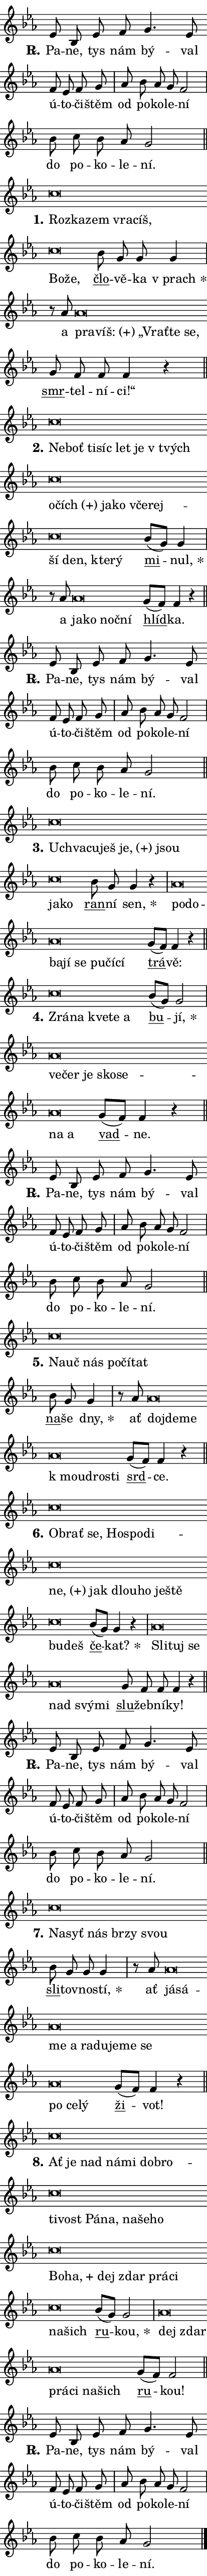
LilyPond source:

\version "2.24.0"
\header { tagline = "" }
\paper {
  indent = 0\cm
  top-margin = 0\cm
  right-margin = 0\cm
  bottom-margin = 0\cm
  left-margin = 0\cm
  paper-width = 7\cm
  page-breaking = #ly:one-page-breaking
  system-system-spacing.basic-distance = #11
  score-system-spacing.basic-distance = #11
  ragged-last = ##f
}


%% Author: Thomas Morley
%% https://lists.gnu.org/archive/html/lilypond-user/2020-05/msg00002.html
#(define (line-position grob)
"Returns position of @var[grob} in current system:
   @code{'start}, if at first time-step
   @code{'end}, if at last time-step
   @code{'middle} otherwise
"
  (let* ((col (ly:item-get-column grob))
         (ln (ly:grob-object col 'left-neighbor))
         (rn (ly:grob-object col 'right-neighbor))
         (col-to-check-left (if (ly:grob? ln) ln col))
         (col-to-check-right (if (ly:grob? rn) rn col))
         (break-dir-left
           (and
             (ly:grob-property col-to-check-left 'non-musical #f)
             (ly:item-break-dir col-to-check-left)))
         (break-dir-right
           (and
             (ly:grob-property col-to-check-right 'non-musical #f)
             (ly:item-break-dir col-to-check-right))))
        (cond ((eqv? 1 break-dir-left) 'start)
              ((eqv? -1 break-dir-right) 'end)
              (else 'middle))))

#(define (tranparent-at-line-position vctor)
  (lambda (grob)
  "Relying on @code{line-position} select the relevant enry from @var{vctor}.
Used to determine transparency,"
    (case (line-position grob)
      ((end) (not (vector-ref vctor 0)))
      ((middle) (not (vector-ref vctor 1)))
      ((start) (not (vector-ref vctor 2))))))

noteHeadBreakVisibility =
#(define-music-function (break-visibility)(vector?)
"Makes @code{NoteHead}s transparent relying on @var{break-visibility}"
#{
  \override NoteHead.transparent =
    #(tranparent-at-line-position break-visibility)
#})

#(define delete-ledgers-for-transparent-note-heads
  (lambda (grob)
    "Reads whether a @code{NoteHead} is transparent.
If so this @code{NoteHead} is removed from @code{'note-heads} from
@var{grob}, which is supposed to be @code{LedgerLineSpanner}.
As a result ledgers are not printed for this @code{NoteHead}"
    (let* ((nhds-array (ly:grob-object grob 'note-heads))
           (nhds-list
             (if (ly:grob-array? nhds-array)
                 (ly:grob-array->list nhds-array)
                 '()))
           ;; Relies on the transparent-property being done before
           ;; Staff.LedgerLineSpanner.after-line-breaking is executed.
           ;; This is fragile ...
           (to-keep
             (remove
               (lambda (nhd)
                 (ly:grob-property nhd 'transparent #f))
               nhds-list)))
      ;; TODO find a better method to iterate over grob-arrays, similiar
      ;; to filter/remove etc for lists
      ;; For now rebuilt from scratch
      (set! (ly:grob-object grob 'note-heads)  '())
      (for-each
        (lambda (nhd)
          (ly:pointer-group-interface::add-grob grob 'note-heads nhd))
        to-keep))))

hideNotes = {
  \noteHeadBreakVisibility #begin-of-line-visible
}
unHideNotes = {
  \noteHeadBreakVisibility #all-visible
}

% work-around for resetting accidentals
% https://lilypond.org/doc/v2.23/Documentation/notation/displaying-rhythms#unmetered-music
cadenzaMeasure = {
  \cadenzaOff
  \partial 1024 s1024
  \cadenzaOn
}

#(define-markup-command (accent layout props text) (markup?)
  "Underline accented syllable"
  (interpret-markup layout props
    #{\markup \override #'(offset . 4.3) \underline { #text }#}))

responsum = \markup \concat {
  "R" \hspace #-1.05 \path #0.1 #'((moveto 0 0.07) (lineto 0.9 0.8)) \hspace #0.05 "."
}

\layout {
    \context {
        \Staff
        \remove "Time_signature_engraver"
        \override LedgerLineSpanner.after-line-breaking = #delete-ledgers-for-transparent-note-heads
    }
    \context {
        \Voice {
            \override NoteHead.output-attributes = #'((class . "notehead"))
            \override Hairpin.height = #0.55
        }
    }
    \context {
        \Lyrics {
            \override StanzaNumber.output-attributes = #'((class . "stanzanumber"))
            \override LyricSpace.minimum-distance = #0.9
            \override LyricText.font-name = #"TeX Gyre Schola"
            \override LyricText.font-size = 1
            \override StanzaNumber.font-name = #"TeX Gyre Schola Bold"
            \override StanzaNumber.font-size = 1
        }
    }
}

% magnetic-lyrics.ily
%
%   written by
%     Jean Abou Samra <jean@abou-samra.fr>
%     Werner Lemberg <wl@gnu.org>
%
%   adapted by
%     Jiri Hon <jiri.hon@gmail.com>
%
% Version 2022-Apr-15

% https://www.mail-archive.com/lilypond-user@gnu.org/msg149350.html

#(define (Left_hyphen_pointer_engraver context)
   "Collect syllable-hyphen-syllable occurrences in lyrics and store
them in properties.  This engraver only looks to the left.  For
example, if the lyrics input is @code{foo -- bar}, it does the
following.

@itemize @bullet
@item
Set the @code{text} property of the @code{LyricHyphen} grob between
@q{foo} and @q{bar} to @code{foo}.

@item
Set the @code{left-hyphen} property of the @code{LyricText} grob with
text @q{foo} to the @code{LyricHyphen} grob between @q{foo} and
@q{bar}.
@end itemize

Use this auxiliary engraver in combination with the
@code{lyric-@/text::@/apply-@/magnetic-@/offset!} hook."
   (let ((hyphen #f)
         (text #f))
     (make-engraver
      (acknowledgers
       ((lyric-syllable-interface engraver grob source-engraver)
        (set! text grob)))
      (end-acknowledgers
       ((lyric-hyphen-interface engraver grob source-engraver)
        ;(when (not (grob::has-interface grob 'lyric-space-interface))
          (set! hyphen grob)));)
      ((stop-translation-timestep engraver)
       (when (and text hyphen)
         (ly:grob-set-object! text 'left-hyphen hyphen))
       (set! text #f)
       (set! hyphen #f)))))

#(define (lyric-text::apply-magnetic-offset! grob)
   "If the space between two syllables is less than the value in
property @code{LyricText@/.details@/.squash-threshold}, move the right
syllable to the left so that it gets concatenated with the left
syllable.

Use this function as a hook for
@code{LyricText@/.after-@/line-@/breaking} if the
@code{Left_@/hyphen_@/pointer_@/engraver} is active."
   (let ((hyphen (ly:grob-object grob 'left-hyphen #f)))
     (when hyphen
       (let ((left-text (ly:spanner-bound hyphen LEFT)))
         (when (grob::has-interface left-text 'lyric-syllable-interface)
           (let* ((common (ly:grob-common-refpoint grob left-text X))
                  (this-x-ext (ly:grob-extent grob common X))
                  (left-x-ext
                   (begin
                     ;; Trigger magnetism for left-text.
                     (ly:grob-property left-text 'after-line-breaking)
                     (ly:grob-extent left-text common X)))
                  ;; `delta` is the gap width between two syllables.
                  (delta (- (interval-start this-x-ext)
                            (interval-end left-x-ext)))
                  (details (ly:grob-property grob 'details))
                  (threshold (assoc-get 'squash-threshold details 0.2)))
             (when (< delta threshold)
               (let* (;; We have to manipulate the input text so that
                      ;; ligatures crossing syllable boundaries are not
                      ;; disabled.  For languages based on the Latin
                      ;; script this is essentially a beautification.
                      ;; However, for non-Western scripts it can be a
                      ;; necessity.
                      (lt (ly:grob-property left-text 'text))
                      (rt (ly:grob-property grob 'text))
                      (is-space (grob::has-interface hyphen 'lyric-space-interface))
                      (space (if is-space " " ""))
                      (space-markup (grob-interpret-markup grob " "))
                      (space-size (interval-length (ly:stencil-extent space-markup X)))
                      (extra-delta (if is-space space-size 0))
                      ;; Append new syllable.
                      (ltrt-space (if (and (string? lt) (string? rt))
                                (string-append lt space rt)
                                (make-concat-markup (list lt space rt))))
                      ;; Right-align `ltrt` to the right side.
                      (ltrt-space-markup (grob-interpret-markup
                               grob
                               (make-translate-markup
                                (cons (interval-length this-x-ext) 0)
                                (make-right-align-markup ltrt-space)))))
                 (begin
                   ;; Don't print `left-text`.
                   (ly:grob-set-property! left-text 'stencil #f)
                   ;; Set text and stencil (which holds all collected
                   ;; syllables so far) and shift it to the left.
                   (ly:grob-set-property! grob 'text ltrt-space)
                   (ly:grob-set-property! grob 'stencil ltrt-space-markup)
                   (ly:grob-translate-axis! grob (- (- delta extra-delta)) X))))))))))


#(define (lyric-hyphen::displace-bounds-first grob)
   ;; Make very sure this callback isn't triggered too early.
   (let ((left (ly:spanner-bound grob LEFT))
         (right (ly:spanner-bound grob RIGHT)))
     (ly:grob-property left 'after-line-breaking)
     (ly:grob-property right 'after-line-breaking)
     (ly:lyric-hyphen::print grob)))

squashThreshold = #0.4

\layout {
  \context {
    \Lyrics
    \consists #Left_hyphen_pointer_engraver
    \override LyricText.after-line-breaking =
      #lyric-text::apply-magnetic-offset!
    \override LyricHyphen.stencil = #lyric-hyphen::displace-bounds-first
    \override LyricText.details.squash-threshold = \squashThreshold
    \override LyricHyphen.minimum-distance = 0
    \override LyricHyphen.minimum-length = \squashThreshold
  }
}

squash = \override LyricText.details.squash-threshold = 9999
unSquash = \override LyricText.details.squash-threshold = \squashThreshold

left = \override LyricText.self-alignment-X = #LEFT
unLeft = \revert LyricText.self-alignment-X

starOffset = #(lambda (grob) 
                (let ((x_offset (ly:self-alignment-interface::aligned-on-x-parent grob)))
                  (if (= x_offset 0) 0 (+ x_offset 1.2))))

star = #(define-music-function (syllable)(string?)
"Append star separator at the end of a syllable"
#{
  \once \override LyricText.X-offset = #starOffset
  \lyricmode { \markup {
    #syllable
    \override #'((font-name . "TeX Gyre Schola Bold")) \hspace #0.2 \lower #0.65 \larger "*"
  } }
#})

starAccent = #(define-music-function (syllable)(string?)
"Append star separator at the end of a syllable and make accent"
#{
  \once \override LyricText.X-offset = #starOffset
  \lyricmode { \markup {
    \accent #syllable
    \override #'((font-name . "TeX Gyre Schola Bold")) \hspace #0.2 \lower #0.65 \larger "*"
  } }
#})

breath = #(define-music-function (syllable)(string?)
"Append breathing indicator at the end of a syllable"
#{
  \lyricmode { \markup { #syllable "+" } }
#})

optionalBreath = #(define-music-function (syllable)(string?)
"Append optional breathing indicator at the end of a syllable"
#{
  \lyricmode { \markup { #syllable "(+)" } }
#})


\score {
    <<
        \new Voice = "melody" { \cadenzaOn \key es \major \relative { es'8 bes es f g4. es8 \bar "" f es f g \cadenzaMeasure \bar "|" as bes as g f2 \cadenzaMeasure \bar "|" bes8 c bes as g2 \cadenzaMeasure \bar "||" \break } }
        \new Lyrics \lyricsto "melody" { \lyricmode { \set stanza = \responsum
Pa -- ne, tys nám bý -- val ú -- to -- či -- štěm od po -- ko -- le -- ní do po -- ko -- le -- ní. } }
    >>
    \layout {}
}

\score {
    <<
        \new Voice = "melody" { \cadenzaOn \key es \major \relative { c''\breve*1/16 \hideNotes \breve*1/16 \bar "" \breve*1/16 \bar "" \breve*1/16 \bar "" \breve*1/16 \bar "" \breve*1/16 \breve*1/16 \bar "" \unHideNotes \bar "" bes8 g g g4 \cadenzaMeasure \bar "|" r8 as8 as\breve*1/16 \hideNotes \breve*1/16 \bar "" \breve*1/16 \bar "" \breve*1/16 \breve*1/16 \bar "" \unHideNotes \bar "" g8 f f f4 r \cadenzaMeasure \bar "||" \break } }
        \new Lyrics \lyricsto "melody" { \lyricmode { \set stanza = "1."
\left Roz -- \squash ka -- zem vra -- cíš, Bo -- že, \unLeft \unSquash \markup \accent člo -- vě -- ka \star "v prach" a \left pra -- \squash \optionalBreath víš: „Vrať -- te se, \unLeft \unSquash \markup \accent smr -- tel -- ní -- ci!“ } }
    >>
    \layout {}
}

\score {
    <<
        \new Voice = "melody" { \cadenzaOn \key es \major \relative { c''\breve*1/16 \hideNotes \breve*1/16 \bar "" \breve*1/16 \bar "" \breve*1/16 \bar "" \breve*1/16 \bar "" \breve*1/16 \bar "" \breve*1/16 \bar "" \breve*1/16 \bar "" \breve*1/16 \bar "" \breve*1/16 \bar "" \breve*1/16 \bar "" \breve*1/16 \bar "" \breve*1/16 \bar "" \breve*1/16 \bar "" \breve*1/16 \bar "" \breve*1/16 \breve*1/16 \bar "" \unHideNotes \bar "" bes8[( g)] g4 \cadenzaMeasure \bar "|" r8 as8 as\breve*1/16 \hideNotes \breve*1/16 \bar "" \breve*1/16 \breve*1/16 \bar "" \unHideNotes \bar "" g8[( f)] f4 r \cadenzaMeasure \bar "||" \break } }
        \new Lyrics \lyricsto "melody" { \lyricmode { \set stanza = "2."
\left Ne -- \squash boť ti -- síc let je "v tvých" o -- \optionalBreath čích ja -- ko vče -- rej -- ší den, kte -- rý \unLeft \unSquash \markup \accent mi -- \star nul, a \left ja -- \squash ko noč -- ní \unLeft \unSquash \markup \accent hlíd -- ka. } }
    >>
    \layout {}
}

\score {
    <<
        \new Voice = "melody" { \cadenzaOn \key es \major \relative { es'8 bes es f g4. es8 \bar "" f es f g \cadenzaMeasure \bar "|" as bes as g f2 \cadenzaMeasure \bar "|" bes8 c bes as g2 \cadenzaMeasure \bar "||" \break } }
        \new Lyrics \lyricsto "melody" { \lyricmode { \set stanza = \responsum
Pa -- ne, tys nám bý -- val ú -- to -- či -- štěm od po -- ko -- le -- ní do po -- ko -- le -- ní. } }
    >>
    \layout {}
}

\score {
    <<
        \new Voice = "melody" { \cadenzaOn \key es \major \relative { c''\breve*1/16 \hideNotes \breve*1/16 \bar "" \breve*1/16 \bar "" \breve*1/16 \bar "" \breve*1/16 \bar "" \breve*1/16 \breve*1/16 \bar "" \unHideNotes \bar "" bes8 g g4 r \cadenzaMeasure \bar "|" as\breve*1/16 \hideNotes \breve*1/16 \bar "" \breve*1/16 \bar "" \breve*1/16 \bar "" \breve*1/16 \bar "" \breve*1/16 \bar "" \breve*1/16 \breve*1/16 \bar "" \unHideNotes \bar "" g8[( f)] f4 r \cadenzaMeasure \bar "||" \break } }
        \new Lyrics \lyricsto "melody" { \lyricmode { \set stanza = "3."
\left Uchva -- \squash cu -- ješ \optionalBreath je, jsou ja -- ko \unLeft \unSquash \markup \accent ran -- ní \star sen, \left po -- \squash do -- ba -- jí se pu -- čí -- cí \unLeft \unSquash \markup \accent trá -- vě: } }
    >>
    \layout {}
}

\score {
    <<
        \new Voice = "melody" { \cadenzaOn \key es \major \relative { c''\breve*1/16 \hideNotes \breve*1/16 \bar "" \breve*1/16 \bar "" \breve*1/16 \breve*1/16 \bar "" \unHideNotes \bar "" bes8[( g)] g2 \cadenzaMeasure \bar "|" as\breve*1/16 \hideNotes \breve*1/16 \bar "" \breve*1/16 \bar "" \breve*1/16 \bar "" \breve*1/16 \bar "" \breve*1/16 \breve*1/16 \bar "" \unHideNotes \bar "" g8[( f)] f4 r \cadenzaMeasure \bar "||" \break } }
        \new Lyrics \lyricsto "melody" { \lyricmode { \set stanza = "4."
\left Zrá -- \squash na kve -- te a \unLeft \unSquash \markup \accent bu -- \star jí, \left ve -- \squash čer je sko -- se -- na a \unLeft \unSquash \markup \accent vad -- ne. } }
    >>
    \layout {}
}

\score {
    <<
        \new Voice = "melody" { \cadenzaOn \key es \major \relative { es'8 bes es f g4. es8 \bar "" f es f g \cadenzaMeasure \bar "|" as bes as g f2 \cadenzaMeasure \bar "|" bes8 c bes as g2 \cadenzaMeasure \bar "||" \break } }
        \new Lyrics \lyricsto "melody" { \lyricmode { \set stanza = \responsum
Pa -- ne, tys nám bý -- val ú -- to -- či -- štěm od po -- ko -- le -- ní do po -- ko -- le -- ní. } }
    >>
    \layout {}
}

\score {
    <<
        \new Voice = "melody" { \cadenzaOn \key es \major \relative { c''\breve*1/16 \hideNotes \breve*1/16 \bar "" \breve*1/16 \bar "" \breve*1/16 \bar "" \breve*1/16 \breve*1/16 \bar "" \unHideNotes \bar "" bes8 g g4 \cadenzaMeasure \bar "|" r8 as8 as\breve*1/16 \hideNotes \breve*1/16 \bar "" \breve*1/16 \bar "" \breve*1/16 \bar "" \breve*1/16 \breve*1/16 \bar "" \unHideNotes \bar "" g8[( f)] f4 r \cadenzaMeasure \bar "||" \break } }
        \new Lyrics \lyricsto "melody" { \lyricmode { \set stanza = "5."
\left Na -- \squash uč nás po -- čí -- tat \unLeft \unSquash \markup \accent na -- še \star dny, ať \left do -- \squash jde -- me "k mou" -- dro -- sti \unLeft \unSquash \markup \accent srd -- ce. } }
    >>
    \layout {}
}

\score {
    <<
        \new Voice = "melody" { \cadenzaOn \key es \major \relative { c''\breve*1/16 \hideNotes \breve*1/16 \bar "" \breve*1/16 \bar "" \breve*1/16 \bar "" \breve*1/16 \bar "" \breve*1/16 \bar "" \breve*1/16 \bar "" \breve*1/16 \bar "" \breve*1/16 \bar "" \breve*1/16 \bar "" \breve*1/16 \bar "" \breve*1/16 \bar "" \breve*1/16 \breve*1/16 \bar "" \unHideNotes \bar "" bes8[( g)] g4 r \cadenzaMeasure \bar "|" as\breve*1/16 \hideNotes \breve*1/16 \bar "" \breve*1/16 \bar "" \breve*1/16 \bar "" \breve*1/16 \breve*1/16 \bar "" \unHideNotes \bar "" g8 f f f4 r \cadenzaMeasure \bar "||" \break } }
        \new Lyrics \lyricsto "melody" { \lyricmode { \set stanza = "6."
\left O -- \squash brať se, Ho -- spo -- di -- \optionalBreath ne, jak dlou -- ho je -- ště bu -- deš \unLeft \unSquash \markup \accent če -- \star kat? \left Sli -- \squash tuj se nad svý -- mi \unLeft \unSquash \markup \accent slu -- žeb -- ní -- ky! } }
    >>
    \layout {}
}

\score {
    <<
        \new Voice = "melody" { \cadenzaOn \key es \major \relative { es'8 bes es f g4. es8 \bar "" f es f g \cadenzaMeasure \bar "|" as bes as g f2 \cadenzaMeasure \bar "|" bes8 c bes as g2 \cadenzaMeasure \bar "||" \break } }
        \new Lyrics \lyricsto "melody" { \lyricmode { \set stanza = \responsum
Pa -- ne, tys nám bý -- val ú -- to -- či -- štěm od po -- ko -- le -- ní do po -- ko -- le -- ní. } }
    >>
    \layout {}
}

\score {
    <<
        \new Voice = "melody" { \cadenzaOn \key es \major \relative { c''\breve*1/16 \hideNotes \breve*1/16 \bar "" \breve*1/16 \bar "" \breve*1/16 \bar "" \breve*1/16 \breve*1/16 \bar "" \unHideNotes \bar "" bes8 g g g4 \cadenzaMeasure \bar "|" r8 as8 as\breve*1/16 \hideNotes \breve*1/16 \bar "" \breve*1/16 \bar "" \breve*1/16 \bar "" \breve*1/16 \bar "" \breve*1/16 \bar "" \breve*1/16 \bar "" \breve*1/16 \bar "" \breve*1/16 \bar "" \breve*1/16 \bar "" \breve*1/16 \breve*1/16 \bar "" \unHideNotes \bar "" g8[( f)] f4 r \cadenzaMeasure \bar "||" \break } }
        \new Lyrics \lyricsto "melody" { \lyricmode { \set stanza = "7."
\left Na -- \squash syť nás br -- zy svou \unLeft \unSquash \markup \accent sli -- tov -- no -- \star stí, ať \left já -- \squash sá -- me a ra -- du -- je -- me se po ce -- lý \unLeft \unSquash \markup \accent ži -- vot! } }
    >>
    \layout {}
}

\score {
    <<
        \new Voice = "melody" { \cadenzaOn \key es \major \relative { c''\breve*1/16 \hideNotes \breve*1/16 \bar "" \breve*1/16 \bar "" \breve*1/16 \bar "" \breve*1/16 \bar "" \breve*1/16 \bar "" \breve*1/16 \bar "" \breve*1/16 \bar "" \breve*1/16 \bar "" \breve*1/16 \bar "" \breve*1/16 \bar "" \breve*1/16 \bar "" \breve*1/16 \bar "" \breve*1/16 \bar "" \breve*1/16 \bar "" \breve*1/16 \bar "" \breve*1/16 \bar "" \breve*1/16 \bar "" \breve*1/16 \bar "" \breve*1/16 \bar "" \breve*1/16 \breve*1/16 \bar "" \unHideNotes \bar "" bes8[( g)] g2 \cadenzaMeasure \bar "|" as\breve*1/16 \hideNotes \breve*1/16 \bar "" \breve*1/16 \bar "" \breve*1/16 \bar "" \breve*1/16 \breve*1/16 \bar "" \unHideNotes \bar "" g8[( f)] f2 \cadenzaMeasure \bar "||" \break } }
        \new Lyrics \lyricsto "melody" { \lyricmode { \set stanza = "8."
\left Ať \squash je nad ná -- mi dob -- ro -- ti -- vost Pá -- na, na -- še -- ho Bo -- \breath "ha," dej zdar prá -- ci na -- šich \unLeft \unSquash \markup \accent ru -- \star kou, \left dej \squash zdar prá -- ci na -- šich \unLeft \unSquash \markup \accent ru -- kou! } }
    >>
    \layout {}
}

\score {
    <<
        \new Voice = "melody" { \cadenzaOn \key es \major \relative { es'8 bes es f g4. es8 \bar "" f es f g \cadenzaMeasure \bar "|" as bes as g f2 \cadenzaMeasure \bar "|" bes8 c bes as g2 \cadenzaMeasure \bar "||" \break } \bar "|." }
        \new Lyrics \lyricsto "melody" { \lyricmode { \set stanza = \responsum
Pa -- ne, tys nám bý -- val ú -- to -- či -- štěm od po -- ko -- le -- ní do po -- ko -- le -- ní. } }
    >>
    \layout {}
}
